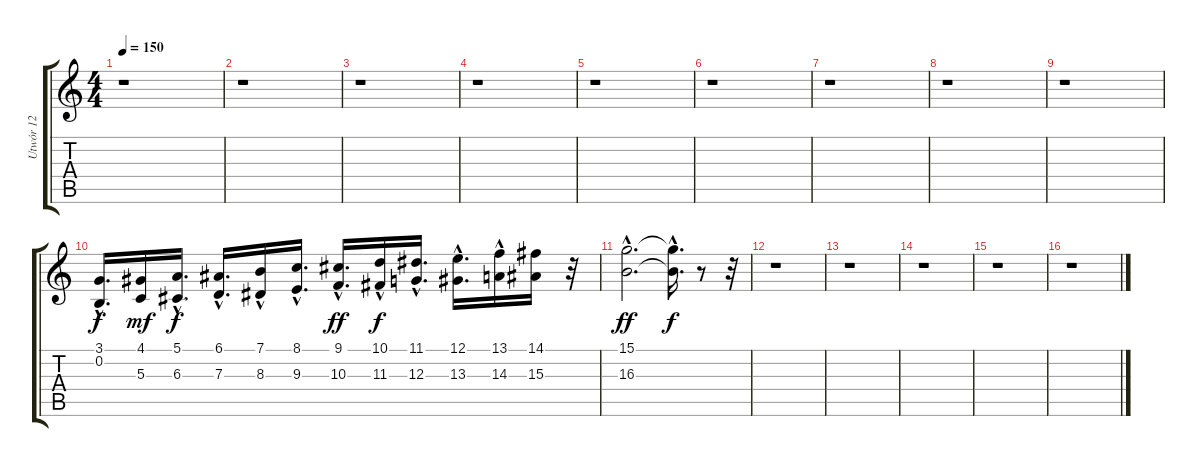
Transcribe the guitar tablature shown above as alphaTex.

\track ("Utwór 12" "Utwór 12") {instrument whistle}
\staff {score tabs}
\tuning (E4 B3 G3 D3 A2 E2) {hide}
\ts (4 4)
\tempo 150
\clef g2
\ks c
r.1{dy f} |
r.1 |
r.1 |
r.1 |
r.1 |
r.1 |
r.1 |
r.1 |
r.1 |
(3.1{hac} 0.2{hac}).16{d} (4.1 5.3).16{dy mf} (5.1 6.3{hac}).16{d dy f} (6.1 7.3{hac}).16{d} (7.1{hac} 8.3).16 (8.1{hac} 9.3{hac}).16{d} (9.1 10.3{hac}).16{d dy ff} (10.1 11.3{hac}).16{dy f} (11.1{hac} 12.3{hac}).16{d} (12.1{hac} 13.3{hac}).16{d} (13.1{hac} 14.3{hac}).16 (14.1 15.3).16 r.32 |
(15.1{hac} 16.3{hac}).2{d dy ff} (15.1{hac t} 16.3{t}).16{d dy f} r.8 r.32 |
r.1 |
r.1 |
r.1 |
r.1 |
r.1
